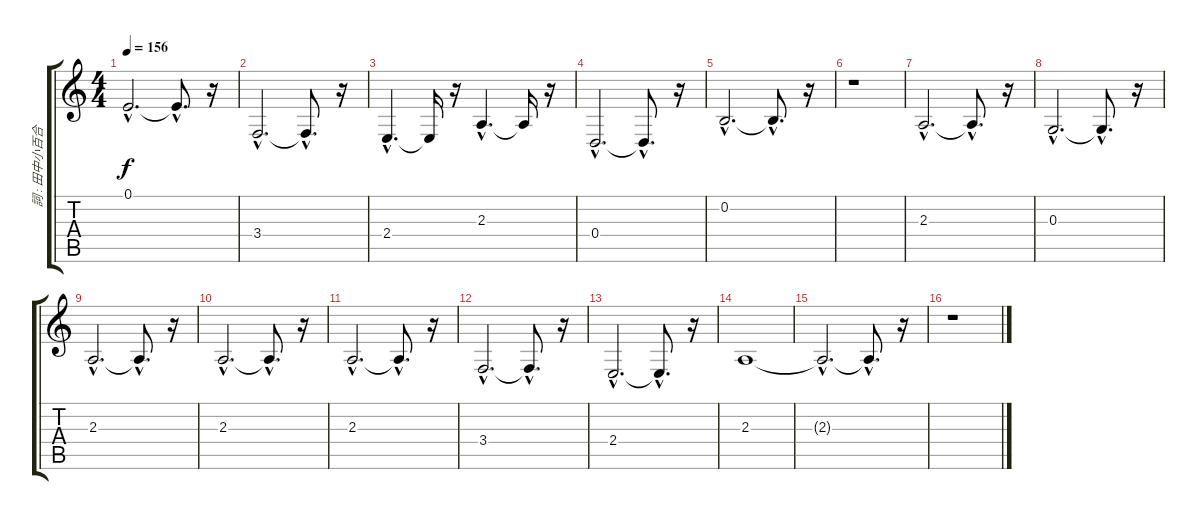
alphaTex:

\track ("詞 : 田中小百合" "詞 : 田中小百合") {instrument brasssection}
\staff {score tabs}
\tuning (E4 B3 G3 D3 A2 E2) {hide}
\ts (4 4)
\tempo 156
\clef g2
\ks c
0.1{hac}.2{d dy f} 0.1{hac t}.8{d} r.16 |
3.4{hac}.2{d} 3.4{hac t}.8{d} r.16 |
2.4{hac}.4{d} 2.4{t}.16 r.16 2.3{hac}.4{d} 2.3{t}.16 r.16 |
0.4{hac}.2{d} 0.4{hac t}.8{d} r.16 |
0.2{hac}.2{d} 0.2{hac t}.8{d} r.16 |
r.1 |
2.3{hac}.2{d} 2.3{hac t}.8{d} r.16 |
0.3{hac}.2{d} 0.3{hac t}.8{d} r.16 |
2.3{hac}.2{d} 2.3{hac t}.8{d} r.16 |
2.3{hac}.2{d} 2.3{hac t}.8{d} r.16 |
2.3{hac}.2{d} 2.3{hac t}.8{d} r.16 |
3.4{hac}.2{d} 3.4{hac t}.8{d} r.16 |
2.4{hac}.2{d} 2.4{hac t}.8{d} r.16 |
2.3.1 |
2.3{hac t}.2{d} 2.3{hac t}.8{d} r.16 |
r.1
